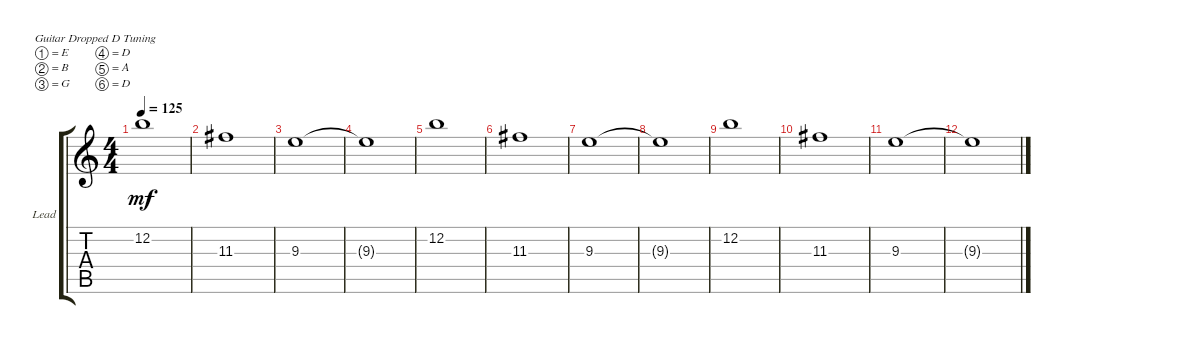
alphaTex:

\defaultSystemsLayout 4
\bracketExtendMode groupsimilarinstruments
\firstSystemTrackNameOrientation horizontal
\otherSystemsTrackNameOrientation horizontal
\track ("Lead Guitar" "Lead") {instrument electricguitarclean}
\staff {score tabs}
\tuning (E4 B3 G3 D3 A2 D2)
\ts (4 4)
\tempo 125
\clef g2
\ks c
12.2.1{dy mf} |
11.3.1 |
9.3.1 |
9.3{t}.1 |
12.2.1 |
11.3.1 |
9.3.1 |
9.3{t}.1 |
12.2.1 |
11.3.1 |
9.3.1 |
9.3{t}.1
